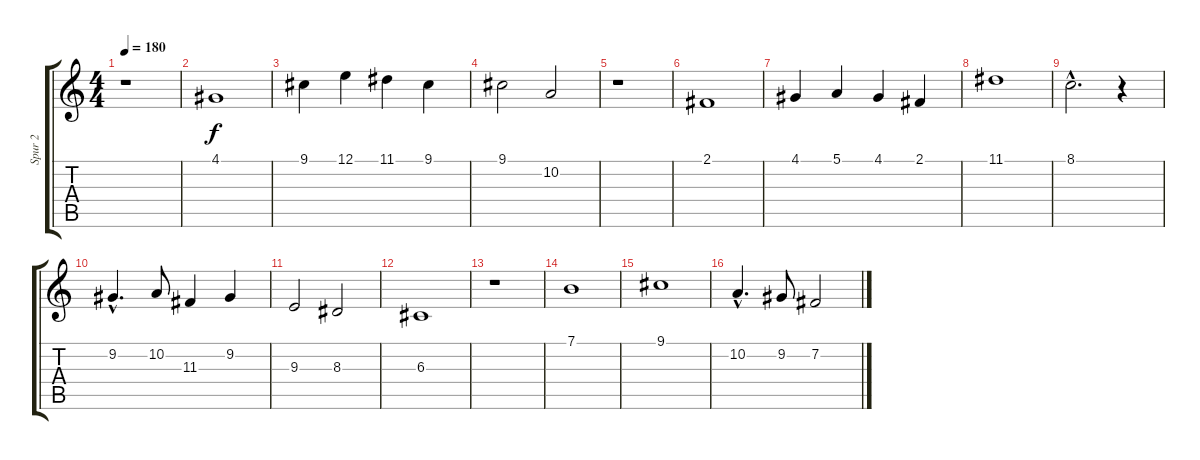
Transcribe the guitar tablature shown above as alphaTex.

\track ("Spur 2" "Spur 2") {instrument tenorsax}
\staff {score tabs}
\tuning (E4 B3 G3 D3 A2 E2) {hide}
\ts (4 4)
\tempo 180
\clef g2
\ks c
r.1{dy f} |
4.1.1 |
9.1.4 12.1.4 11.1.4 9.1.4 |
9.1.2 10.2.2 |
r.1 |
2.1.1 |
4.1.4 5.1.4 4.1.4 2.1.4 |
11.1.1 |
8.1{hac}.2{d} r.4 |
9.2{hac}.4{d} 10.2.8 11.3.4 9.2.4 |
9.3.2 8.3.2 |
6.3.1 |
r.1 |
7.1.1 |
9.1.1 |
10.2{hac}.4{d} 9.2.8 7.2.2
